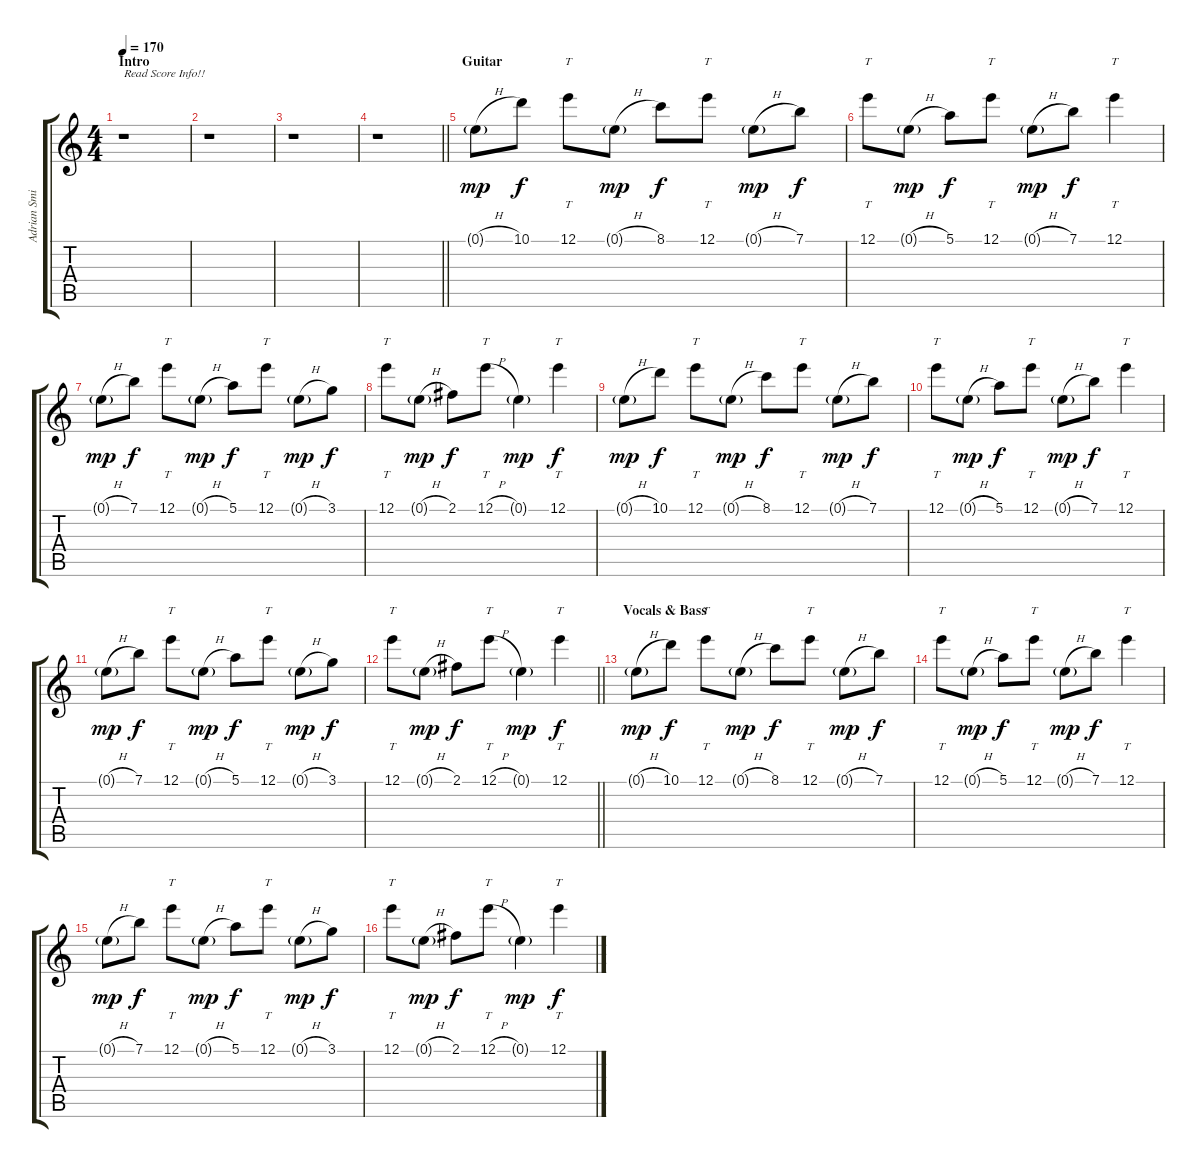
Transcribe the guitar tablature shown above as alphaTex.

\track ("Adrian Smith" "Adrian Smi") {instrument distortionguitar}
\staff {score tabs}
\tuning (E4 B3 G3 D3 A2 E2) {hide}
\ts (4 4)
\section ("" "Intro")
\tempo 170
\clef g2
\ks c
r.1{txt "Read Score Info!!" dy mp instrument distortionguitar} |
r.1 |
r.1 |
\barLineRight lightlight
r.1 |
\section ("" "Guitar")
0.1{h g}.8{volume 12 instrument distortionguitar} 10.1.8{dy f} 12.1.8{tt} 0.1{h g}.8{dy mp} 8.1.8{dy f} 12.1.8{tt} 0.1{h g}.8{dy mp} 7.1.8{dy f} |
12.1.8{tt} 0.1{h g}.8{dy mp} 5.1.8{dy f} 12.1.8{tt} 0.1{h g}.8{dy mp} 7.1.8{dy f} 12.1.4{tt} |
0.1{h g}.8{dy mp} 7.1.8{dy f} 12.1.8{tt} 0.1{h g}.8{dy mp} 5.1.8{dy f} 12.1.8{tt} 0.1{h g}.8{dy mp} 3.1.8{dy f} |
12.1.8{tt} 0.1{h g}.8{dy mp} 2.1.8{dy f} 12.1{h}.8{tt} 0.1{g}.4{dy mp} 12.1.4{tt dy f} |
0.1{h g}.8{dy mp} 10.1.8{dy f} 12.1.8{tt} 0.1{h g}.8{dy mp} 8.1.8{dy f} 12.1.8{tt} 0.1{h g}.8{dy mp} 7.1.8{dy f} |
12.1.8{tt} 0.1{h g}.8{dy mp} 5.1.8{dy f} 12.1.8{tt} 0.1{h g}.8{dy mp} 7.1.8{dy f} 12.1.4{tt} |
0.1{h g}.8{dy mp} 7.1.8{dy f} 12.1.8{tt} 0.1{h g}.8{dy mp} 5.1.8{dy f} 12.1.8{tt} 0.1{h g}.8{dy mp} 3.1.8{dy f} |
\barLineRight lightlight
12.1.8{tt} 0.1{h g}.8{dy mp} 2.1.8{dy f} 12.1{h}.8{tt} 0.1{g}.4{dy mp} 12.1.4{tt dy f} |
\section ("" "Vocals & Bass")
0.1{h g}.8{dy mp} 10.1.8{dy f} 12.1.8{tt} 0.1{h g}.8{dy mp} 8.1.8{dy f} 12.1.8{tt} 0.1{h g}.8{dy mp} 7.1.8{dy f} |
12.1.8{tt} 0.1{h g}.8{dy mp} 5.1.8{dy f} 12.1.8{tt} 0.1{h g}.8{dy mp} 7.1.8{dy f} 12.1.4{tt} |
0.1{h g}.8{dy mp} 7.1.8{dy f} 12.1.8{tt} 0.1{h g}.8{dy mp} 5.1.8{dy f} 12.1.8{tt} 0.1{h g}.8{dy mp} 3.1.8{dy f} |
12.1.8{tt} 0.1{h g}.8{dy mp} 2.1.8{dy f} 12.1{h}.8{tt} 0.1{g}.4{dy mp} 12.1.4{tt dy f}
